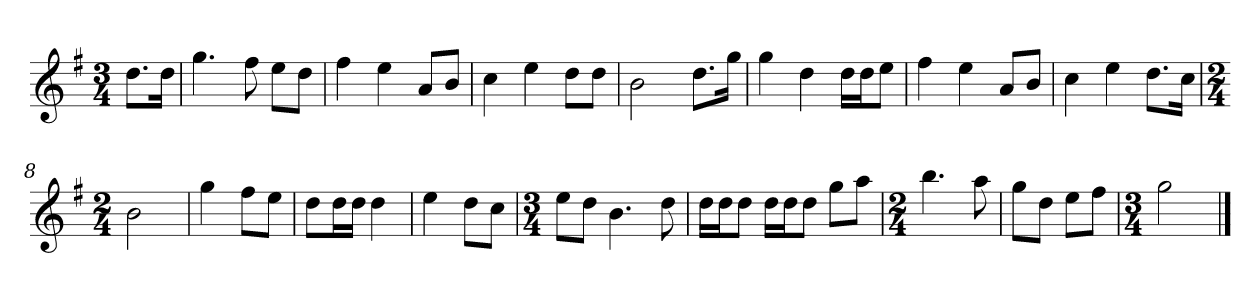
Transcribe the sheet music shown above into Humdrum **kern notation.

**kern
*part1
*staff1
*k[f#]
*M3/4
*MM120
=
8.ddL
16ddJk
=1
4.gg
8ff#
8eeL
8ddJ
=2
4ff#
4ee
8aL
8bJ
=3
4cc
4ee
8ddL
8ddJ
=4
2b
8.ddL
16ggJk
=5
4gg
4dd
16ddLL
16ddJ
8eeJ
=6
4ff#
4ee
8aL
8bJ
=7
4cc
4ee
8.ddL
16ccJk
=8
*M2/4
2b
=9
4gg
8ff#L
8eeJ
=10
8ddL
16ddL
16ddJJ
4dd
=11
4ee
8ddL
8ccJ
=12
*M3/4
8eeL
8ddJ
4.b
8dd
=13
16ddLL
16ddJ
8ddJ
16ddLL
16ddJ
8ddJ
8ggL
8aaJ
=14
*M2/4
4.bb
8aa
=15
8ggL
8ddJ
8eeL
8ff#J
=16
*M3/4
2gg
==
*-
